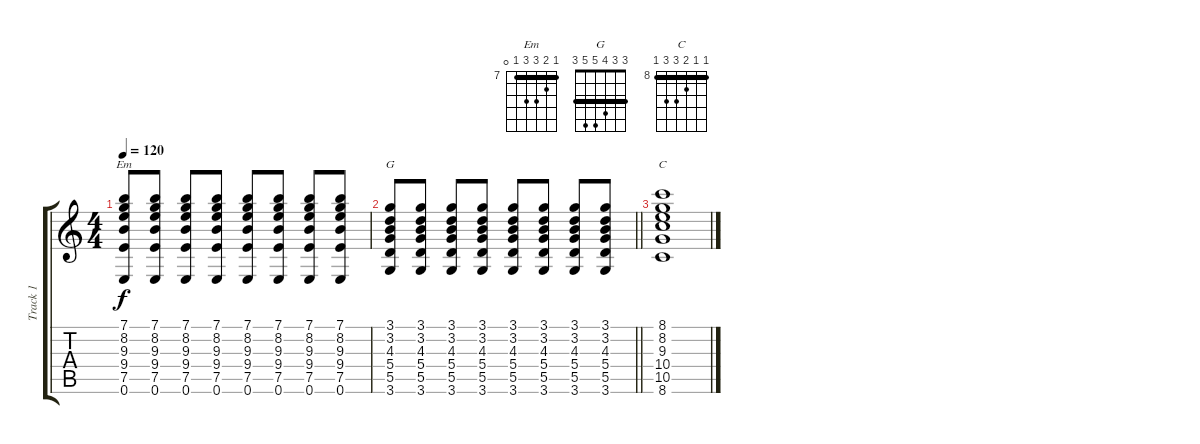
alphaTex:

\track ("Track 1" "Track 1") {instrument acousticguitarsteel}
\staff {score tabs}
\tuning (E4 B3 G3 D3 A2 E2) {hide}
\chord ("Em" 7 8 9 9 7 0) {firstfret 7 barre 7}
\chord ("G" 3 3 4 5 5 3) {barre 3}
\chord ("C" 8 8 9 10 10 8) {firstfret 8 barre 8}
\ts (4 4)
\tempo 120
\clef g2
\ks c
(7.1 8.2 9.3 9.4 7.5 0.6).8{ch "Em" dy f} (7.1 8.2 9.3 9.4 7.5 0.6).8 (7.1 8.2 9.3 9.4 7.5 0.6).8 (7.1 8.2 9.3 9.4 7.5 0.6).8 (7.1 8.2 9.3 9.4 7.5 0.6).8 (7.1 8.2 9.3 9.4 7.5 0.6).8 (7.1 8.2 9.3 9.4 7.5 0.6).8 (7.1 8.2 9.3 9.4 7.5 0.6).8 |
\barLineRight lightlight
(3.1 3.2 4.3 5.4 5.5 3.6).8{ch "G"} (3.1 3.2 4.3 5.4 5.5 3.6).8 (3.1 3.2 4.3 5.4 5.5 3.6).8 (3.1 3.2 4.3 5.4 5.5 3.6).8 (3.1 3.2 4.3 5.4 5.5 3.6).8 (3.1 3.2 4.3 5.4 5.5 3.6).8 (3.1 3.2 4.3 5.4 5.5 3.6).8 (3.1 3.2 4.3 5.4 5.5 3.6).8 |
(8.1 8.2 9.3 10.4 10.5 8.6).1{ch "C"}
